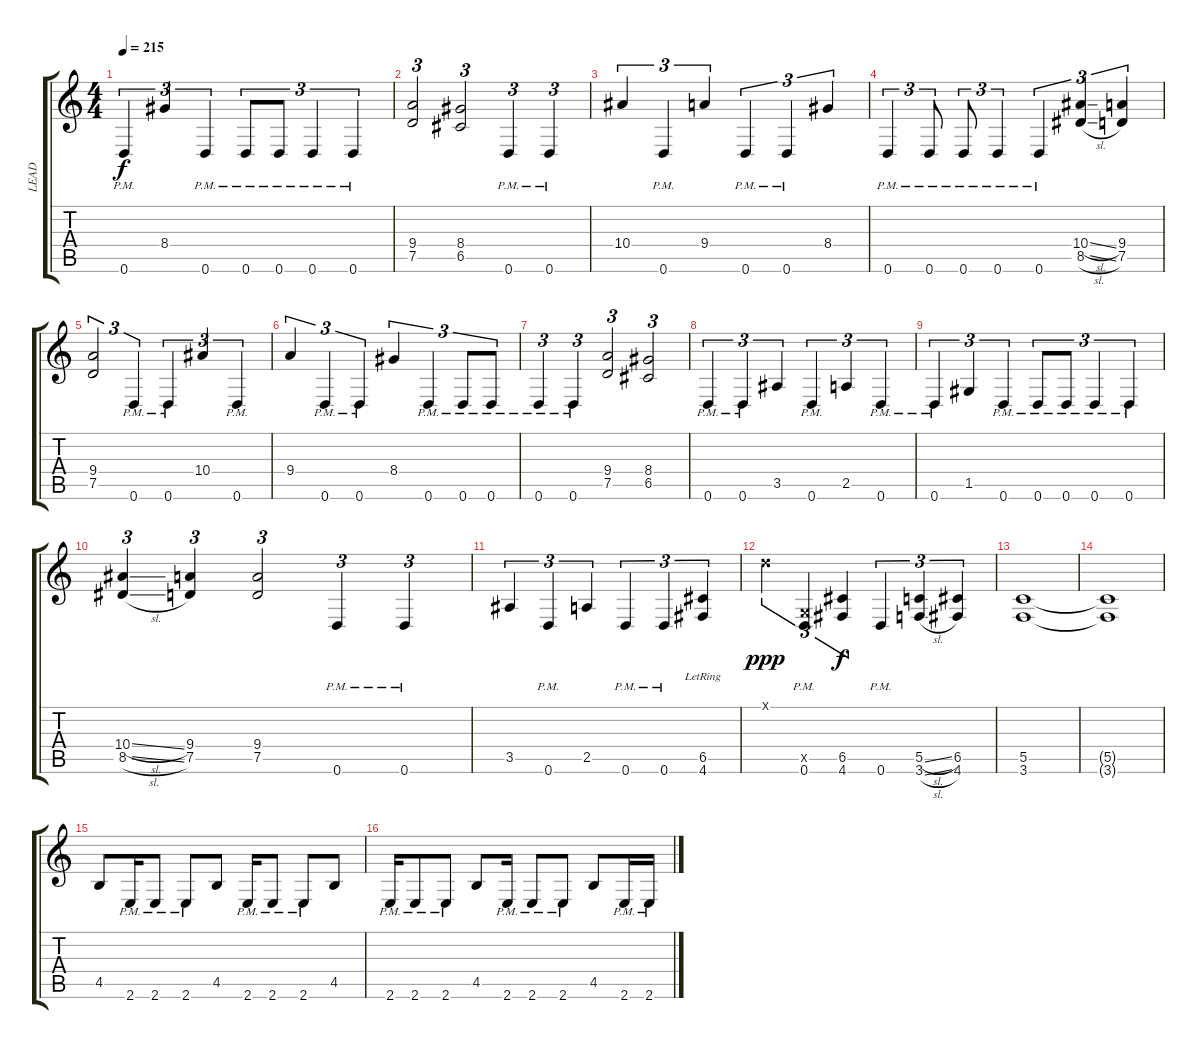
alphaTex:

\track ("LEAD" "LEAD") {instrument overdrivenguitar}
\staff {score tabs}
\tuning (D4 A3 F3 C3 G2 D2) {hide}
\ts (4 4)
\tempo 215
\clef g2
\ks c
0.6{pm}.4{tu (3 2) dy f} 8.4.4{tu (3 2)} 0.6{pm}.4{tu (3 2)} 0.6{pm}.8{tu (3 2)} 0.6{pm}.8{tu (3 2)} 0.6{pm}.4{tu (3 2)} 0.6{pm}.4{tu (3 2)} |
(9.4 7.5).2{tu (3 2)} (8.4 6.5).2{tu (3 2)} 0.6{pm}.4{tu (3 2)} 0.6{pm}.4{tu (3 2)} |
10.4.4{tu (3 2)} 0.6{pm}.4{tu (3 2)} 9.4.4{tu (3 2)} 0.6{pm}.4{tu (3 2)} 0.6{pm}.4{tu (3 2)} 8.4.4{tu (3 2)} |
0.6{pm}.4{tu (3 2)} 0.6{pm}.8{tu (3 2)} 0.6{pm}.8{tu (3 2)} 0.6{pm}.4{tu (3 2)} 0.6{pm}.4{tu (3 2)} (10.4{sl} 8.5{sl}).4{tu (3 2)} (9.4 7.5).4{tu (3 2)} |
(9.4 7.5).2{tu (3 2)} 0.6{pm}.4{tu (3 2)} 0.6{pm}.4{tu (3 2)} 10.4.4{tu (3 2)} 0.6{pm}.4{tu (3 2)} |
9.4.4{tu (3 2)} 0.6{pm}.4{tu (3 2)} 0.6{pm}.4{tu (3 2)} 8.4.4{tu (3 2)} 0.6{pm}.4{tu (3 2)} 0.6{pm}.8{tu (3 2)} 0.6{pm}.8{tu (3 2)} |
0.6{pm}.4{tu (3 2)} 0.6{pm}.4{tu (3 2)} (9.4 7.5).2{tu (3 2)} (8.4 6.5).2{tu (3 2)} |
0.6{pm}.4{tu (3 2)} 0.6{pm}.4{tu (3 2)} 3.5.4{tu (3 2)} 0.6{pm}.4{tu (3 2)} 2.5.4{tu (3 2)} 0.6{pm}.4{tu (3 2)} |
0.6{pm}.4{tu (3 2)} 1.5.4{tu (3 2)} 0.6{pm}.4{tu (3 2)} 0.6{pm}.8{tu (3 2)} 0.6{pm}.8{tu (3 2)} 0.6{pm}.4{tu (3 2)} 0.6{pm}.4{tu (3 2)} |
(10.4{sl} 8.5{sl}).4{tu (3 2)} (9.4 7.5).4{tu (3 2)} (9.4 7.5).2{tu (3 2)} 0.6{pm}.4{tu (3 2)} 0.6{pm}.4{tu (3 2)} |
3.5.4{tu (3 2)} 0.6{pm}.4{tu (3 2)} 2.5.4{tu (3 2)} 0.6{pm}.4{tu (3 2)} 0.6{pm}.4{tu (3 2)} (6.5{lr} 4.6{lr}).4{tu (3 2)} |
0.1{x}.4{tu (3 2) dy ppp} (0.5{x} 0.6{pm}).4{tu (3 2)} (6.5 4.6).4{tu (3 2) dy f} 0.6{pm}.4{tu (3 2)} (5.5{sl} 3.6{sl}).4{tu (3 2)} (6.5 4.6).4{tu (3 2)} |
(5.5 3.6).1 |
(5.5{t} 3.6{t}).1 |
4.5.8 2.6{pm}.16 2.6{pm}.8 2.6{pm}.8 4.5.8 2.6{pm}.16 2.6{pm}.8 2.6{pm}.8 4.5.8 |
2.6{pm}.16 2.6{pm}.8 2.6{pm}.8 4.5.8 2.6{pm}.16 2.6{pm}.8 2.6{pm}.8 4.5.8 2.6{pm}.16 2.6{pm}.16
